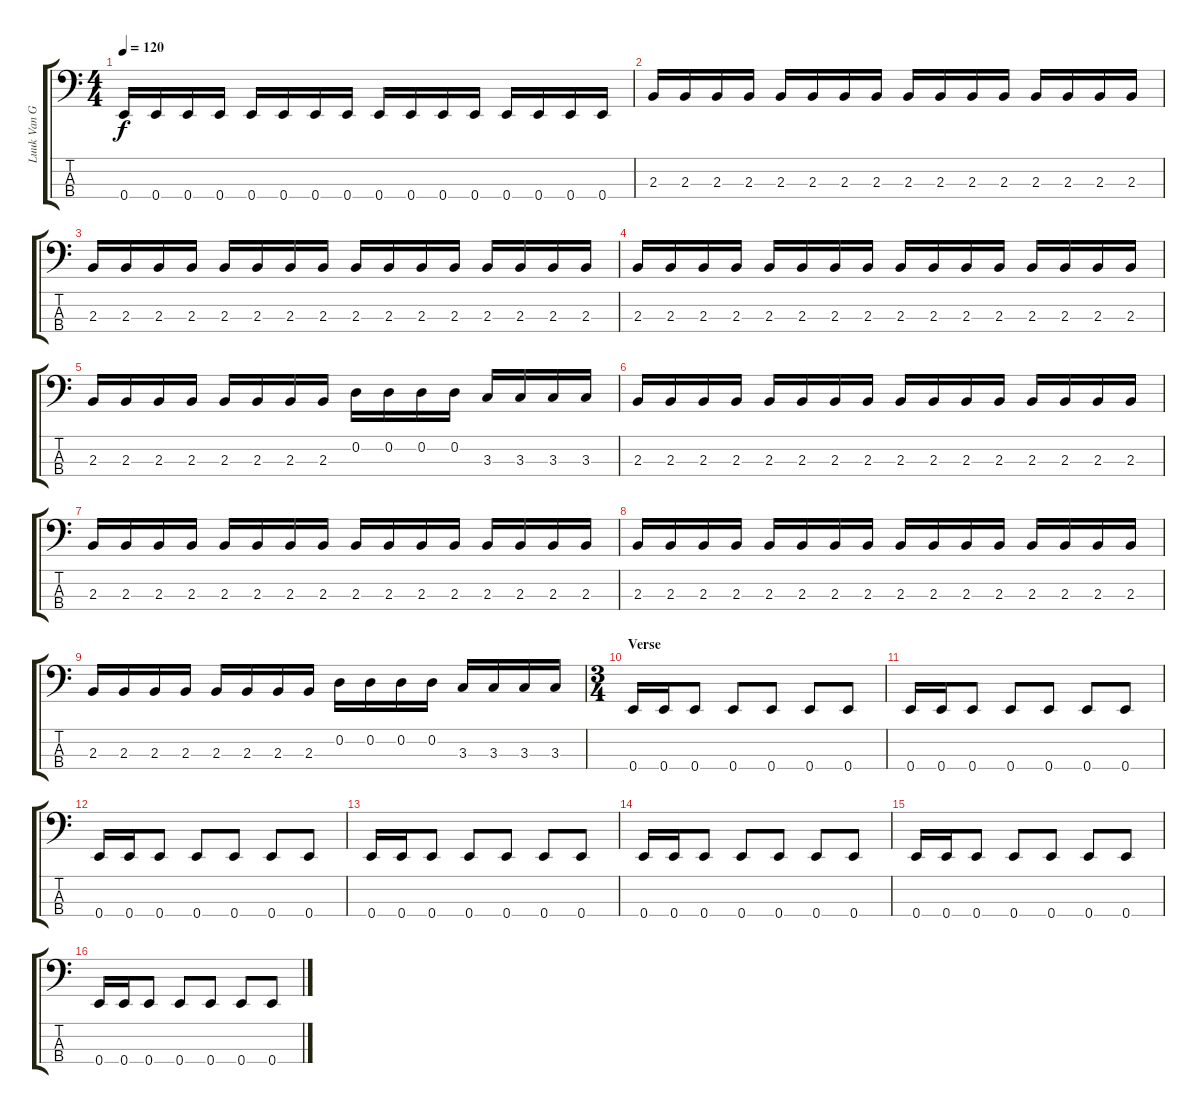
\track ("Luuk Van Gerven" "Luuk Van G") {instrument electricbasspick}
\staff {score tabs}
\tuning (G2 D2 A1 E1) {hide}
\ts (4 4)
\tempo 120
\clef f4
\ks c
0.4.16{dy f} 0.4.16 0.4.16 0.4.16 0.4.16 0.4.16 0.4.16 0.4.16 0.4.16 0.4.16 0.4.16 0.4.16 0.4.16 0.4.16 0.4.16 0.4.16 |
2.3.16 2.3.16 2.3.16 2.3.16 2.3.16 2.3.16 2.3.16 2.3.16 2.3.16 2.3.16 2.3.16 2.3.16 2.3.16 2.3.16 2.3.16 2.3.16 |
2.3.16 2.3.16 2.3.16 2.3.16 2.3.16 2.3.16 2.3.16 2.3.16 2.3.16 2.3.16 2.3.16 2.3.16 2.3.16 2.3.16 2.3.16 2.3.16 |
2.3.16 2.3.16 2.3.16 2.3.16 2.3.16 2.3.16 2.3.16 2.3.16 2.3.16 2.3.16 2.3.16 2.3.16 2.3.16 2.3.16 2.3.16 2.3.16 |
2.3.16 2.3.16 2.3.16 2.3.16 2.3.16 2.3.16 2.3.16 2.3.16 0.2.16 0.2.16 0.2.16 0.2.16 3.3.16 3.3.16 3.3.16 3.3.16 |
2.3.16 2.3.16 2.3.16 2.3.16 2.3.16 2.3.16 2.3.16 2.3.16 2.3.16 2.3.16 2.3.16 2.3.16 2.3.16 2.3.16 2.3.16 2.3.16 |
2.3.16 2.3.16 2.3.16 2.3.16 2.3.16 2.3.16 2.3.16 2.3.16 2.3.16 2.3.16 2.3.16 2.3.16 2.3.16 2.3.16 2.3.16 2.3.16 |
2.3.16 2.3.16 2.3.16 2.3.16 2.3.16 2.3.16 2.3.16 2.3.16 2.3.16 2.3.16 2.3.16 2.3.16 2.3.16 2.3.16 2.3.16 2.3.16 |
2.3.16 2.3.16 2.3.16 2.3.16 2.3.16 2.3.16 2.3.16 2.3.16 0.2.16 0.2.16 0.2.16 0.2.16 3.3.16 3.3.16 3.3.16 3.3.16 |
\ts (3 4)
\section ("" "Verse")
0.4.16 0.4.16 0.4.8 0.4.8 0.4.8 0.4.8 0.4.8 |
0.4.16 0.4.16 0.4.8 0.4.8 0.4.8 0.4.8 0.4.8 |
0.4.16 0.4.16 0.4.8 0.4.8 0.4.8 0.4.8 0.4.8 |
0.4.16 0.4.16 0.4.8 0.4.8 0.4.8 0.4.8 0.4.8 |
0.4.16 0.4.16 0.4.8 0.4.8 0.4.8 0.4.8 0.4.8 |
0.4.16 0.4.16 0.4.8 0.4.8 0.4.8 0.4.8 0.4.8 |
0.4.16 0.4.16 0.4.8 0.4.8 0.4.8 0.4.8 0.4.8
